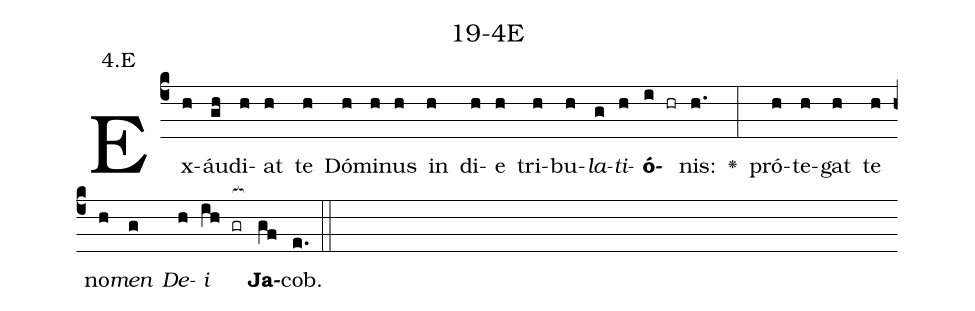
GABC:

name: 19-4E;
annotation: 4.E;
%%
(c4)Ex(h)áu(gh)di(h)at(h) te(h) Dó(h)mi(h)nus(h) in(h) di(h)e(h) tri(h)bu(h)<i>la</i>(g)<i>ti</i>(h)<b>ó</b>(i hr)nis:(h.) <v>\greheightstar</v>(:) pró(h)te(h)gat(h) te(h) no(h)<i>men</i>(g) <i>De</i>(h)<i>i</i>(ih gr[ocb:1{]) <b>Ja</b>(gf[ocb:0}])cob.(e.) (::)


%E(h) u(g) o(h) u(ih) a(gf) e.(e.) (::)
